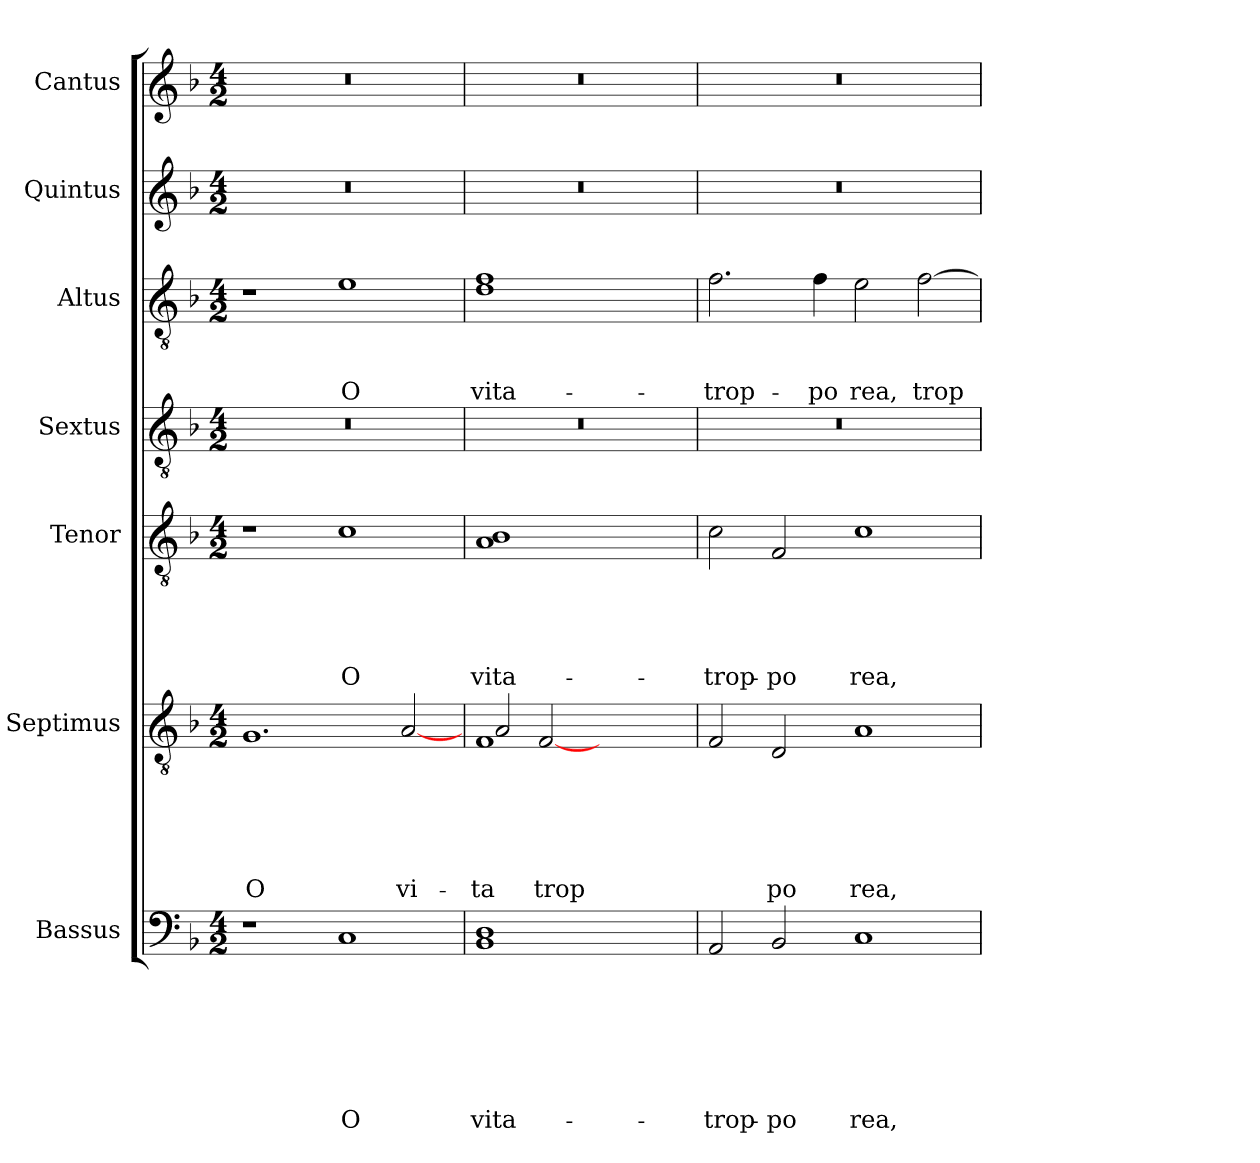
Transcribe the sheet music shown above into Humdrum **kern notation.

**kern	**text	**text	**text	**text	**text	**text	**text	**kern	**text	**text	**text	**text	**text	**text	**kern	**text	**text	**text	**text	**text	**kern	**kern	**text	**text	**text	**kern	**kern
*part7	*part7	*part7	*part7	*part7	*part7	*part7	*part7	*part6	*part6	*part6	*part6	*part6	*part6	*part6	*part5	*part5	*part5	*part5	*part5	*part5	*part4	*part3	*part3	*part3	*part3	*part2	*part1
*staff7	*staff7	*staff7	*staff7	*staff7	*staff7	*staff7	*staff7	*staff6	*staff6	*staff6	*staff6	*staff6	*staff6	*staff6	*staff5	*staff5	*staff5	*staff5	*staff5	*staff5	*staff4	*staff3	*staff3	*staff3	*staff3	*staff2	*staff1
*I"Bassus	*	*	*	*	*	*	*	*I"Septimus	*	*	*	*	*	*	*I"Tenor	*	*	*	*	*	*I"Sextus	*I"Altus	*	*	*	*I"Quintus	*I"Cantus
*clefF4	*	*	*	*	*	*	*	*clefGv2	*	*	*	*	*	*	*clefGv2	*	*	*	*	*	*clefGv2	*clefGv2	*	*	*	*clefG2	*clefG2
*k[b-]	*	*	*	*	*	*	*	*k[b-]	*	*	*	*	*	*	*k[b-]	*	*	*	*	*	*k[b-]	*k[b-]	*	*	*	*k[b-]	*k[b-]
*F:	*	*	*	*	*	*	*	*F:	*	*	*	*	*	*	*F:	*	*	*	*	*	*F:	*F:	*	*	*	*F:	*F:
*M4/2	*	*	*	*	*	*	*	*M4/2	*	*	*	*	*	*	*M4/2	*	*	*	*	*	*M4/2	*M4/2	*	*	*	*M4/2	*M4/2
=1	=1	=1	=1	=1	=1	=1	=1	=1	=1	=1	=1	=1	=1	=1	=1	=1	=1	=1	=1	=1	=1	=1	=1	=1	=1	=1	=1
!	!	!	!	!	!	!	!	!	!	!	!	!	!	!LO:LY:b	!	!	!	!	!	!	!	!	!	!	!	!	!
1r	.	.	.	.	.	.	.	1.G	.	.	.	.	.	O	1r	.	.	.	.	.	0r	1r	.	.	.	0r	0r
!	!	!	!	!	!	!	!LO:LY:b	!	!	!	!	!	!	!	!	!	!	!	!	!LO:LY:b	!	!	!	!	!LO:LY:b	!	!
1C	.	.	.	.	.	.	O	.	.	.	.	.	.	.	1c	.	.	.	.	O	.	1e	.	.	O	.	.
!	!	!	!	!	!	!	!	!	!	!	!	!	!	!LO:LY:b	!	!	!	!	!	!	!	!	!	!	!	!	!
.	.	.	.	.	.	.	.	[<2A/	.	.	.	.	.	vi-	.	.	.	.	.	.	.	.	.	.	.	.	.
=2	=2	=2	=2	=2	=2	=2	=2	=2	=2	=2	=2	=2	=2	=2	=2	=2	=2	=2	=2	=2	=2	=2	=2	=2	=2	=2	=2
!	!	!	!	!	!	!	!LO:LY:b	!	!	!	!	!	!	!LO:LY:b	!	!	!	!	!	!LO:LY:b	!	!	!	!	!LO:LY:b	!	!
*	*	*	*	*	*	*	*	*^	*	*	*	*	*	*	*	*	*	*	*	*	*	*	*	*	*	*	*
1BB- 1D	.	.	.	.	.	.	vita-	1F	2A/	.	.	.	.	.	-ta	1A 1B-	.	.	.	.	vita-	0r	1d 1f	.	.	vita-	0r	0r
!	!	!	!	!	!	!	!	!	!	!	!	!	!	!	!LO:LY:b	!	!	!	!	!	!	!	!	!	!	!	!	!
.	.	.	.	.	.	.	.	.	[<2F/	.	.	.	.	.	trop-	.	.	.	.	.	.	.	.	.	.	.	.	.
1ryy	.	.	.	.	.	.	.	1ryy	1ryy	.	.	.	.	.	.	1ryy	.	.	.	.	.	.	1ryy	.	.	.	.	.
=3	=3	=3	=3	=3	=3	=3	=3	=3	=3	=3	=3	=3	=3	=3	=3	=3	=3	=3	=3	=3	=3	=3	=3	=3	=3	=3	=3	=3
!	!	!	!	!	!	!	!LO:LY:b	!	!	!	!	!	!	!	!	!	!	!	!	!	!LO:LY:b	!	!	!	!	!LO:LY:b	!	!
*	*	*	*	*	*	*	*	*v	*v	*	*	*	*	*	*	*	*	*	*	*	*	*	*	*	*	*	*	*
2AA/	.	.	.	.	.	.	-trop-	2F/	.	.	.	.	.	.	2c\	.	.	.	.	-trop-	0r	2.f\	.	.	-trop-	0r	0r
!	!	!	!	!	!	!	!LO:LY:b	!	!	!	!	!	!	!LO:LY:b	!	!	!	!	!	!LO:LY:b	!	!	!	!	!	!	!
2BB-/	.	.	.	.	.	.	-po	2D/	.	.	.	.	.	-po	2F/	.	.	.	.	-po	.	.	.	.	.	.	.
!	!	!	!	!	!	!	!	!	!	!	!	!	!	!	!	!	!	!	!	!	!	!	!	!	!LO:LY:b	!	!
.	.	.	.	.	.	.	.	.	.	.	.	.	.	.	.	.	.	.	.	.	.	4f\	.	.	-po	.	.
!	!	!	!	!	!	!	!LO:LY:b	!	!	!	!	!	!	!LO:LY:b	!	!	!	!	!	!LO:LY:b	!	!	!	!	!LO:LY:b	!	!
1C	.	.	.	.	.	.	rea,	1A	.	.	.	.	.	rea,	1c	.	.	.	.	rea,	.	2e\	.	.	rea,	.	.
!	!	!	!	!	!	!	!	!	!	!	!	!	!	!	!	!	!	!	!	!	!	!	!	!	!LO:LY:b	!	!
.	.	.	.	.	.	.	.	.	.	.	.	.	.	.	.	.	.	.	.	.	.	[>2f\	.	.	trop-	.	.
=	=	=	=	=	=	=	=	=	=	=	=	=	=	=	=	=	=	=	=	=	=	=	=	=	=	=	=
*-	*-	*-	*-	*-	*-	*-	*-	*-	*-	*-	*-	*-	*-	*-	*-	*-	*-	*-	*-	*-	*-	*-	*-	*-	*-	*-	*-
